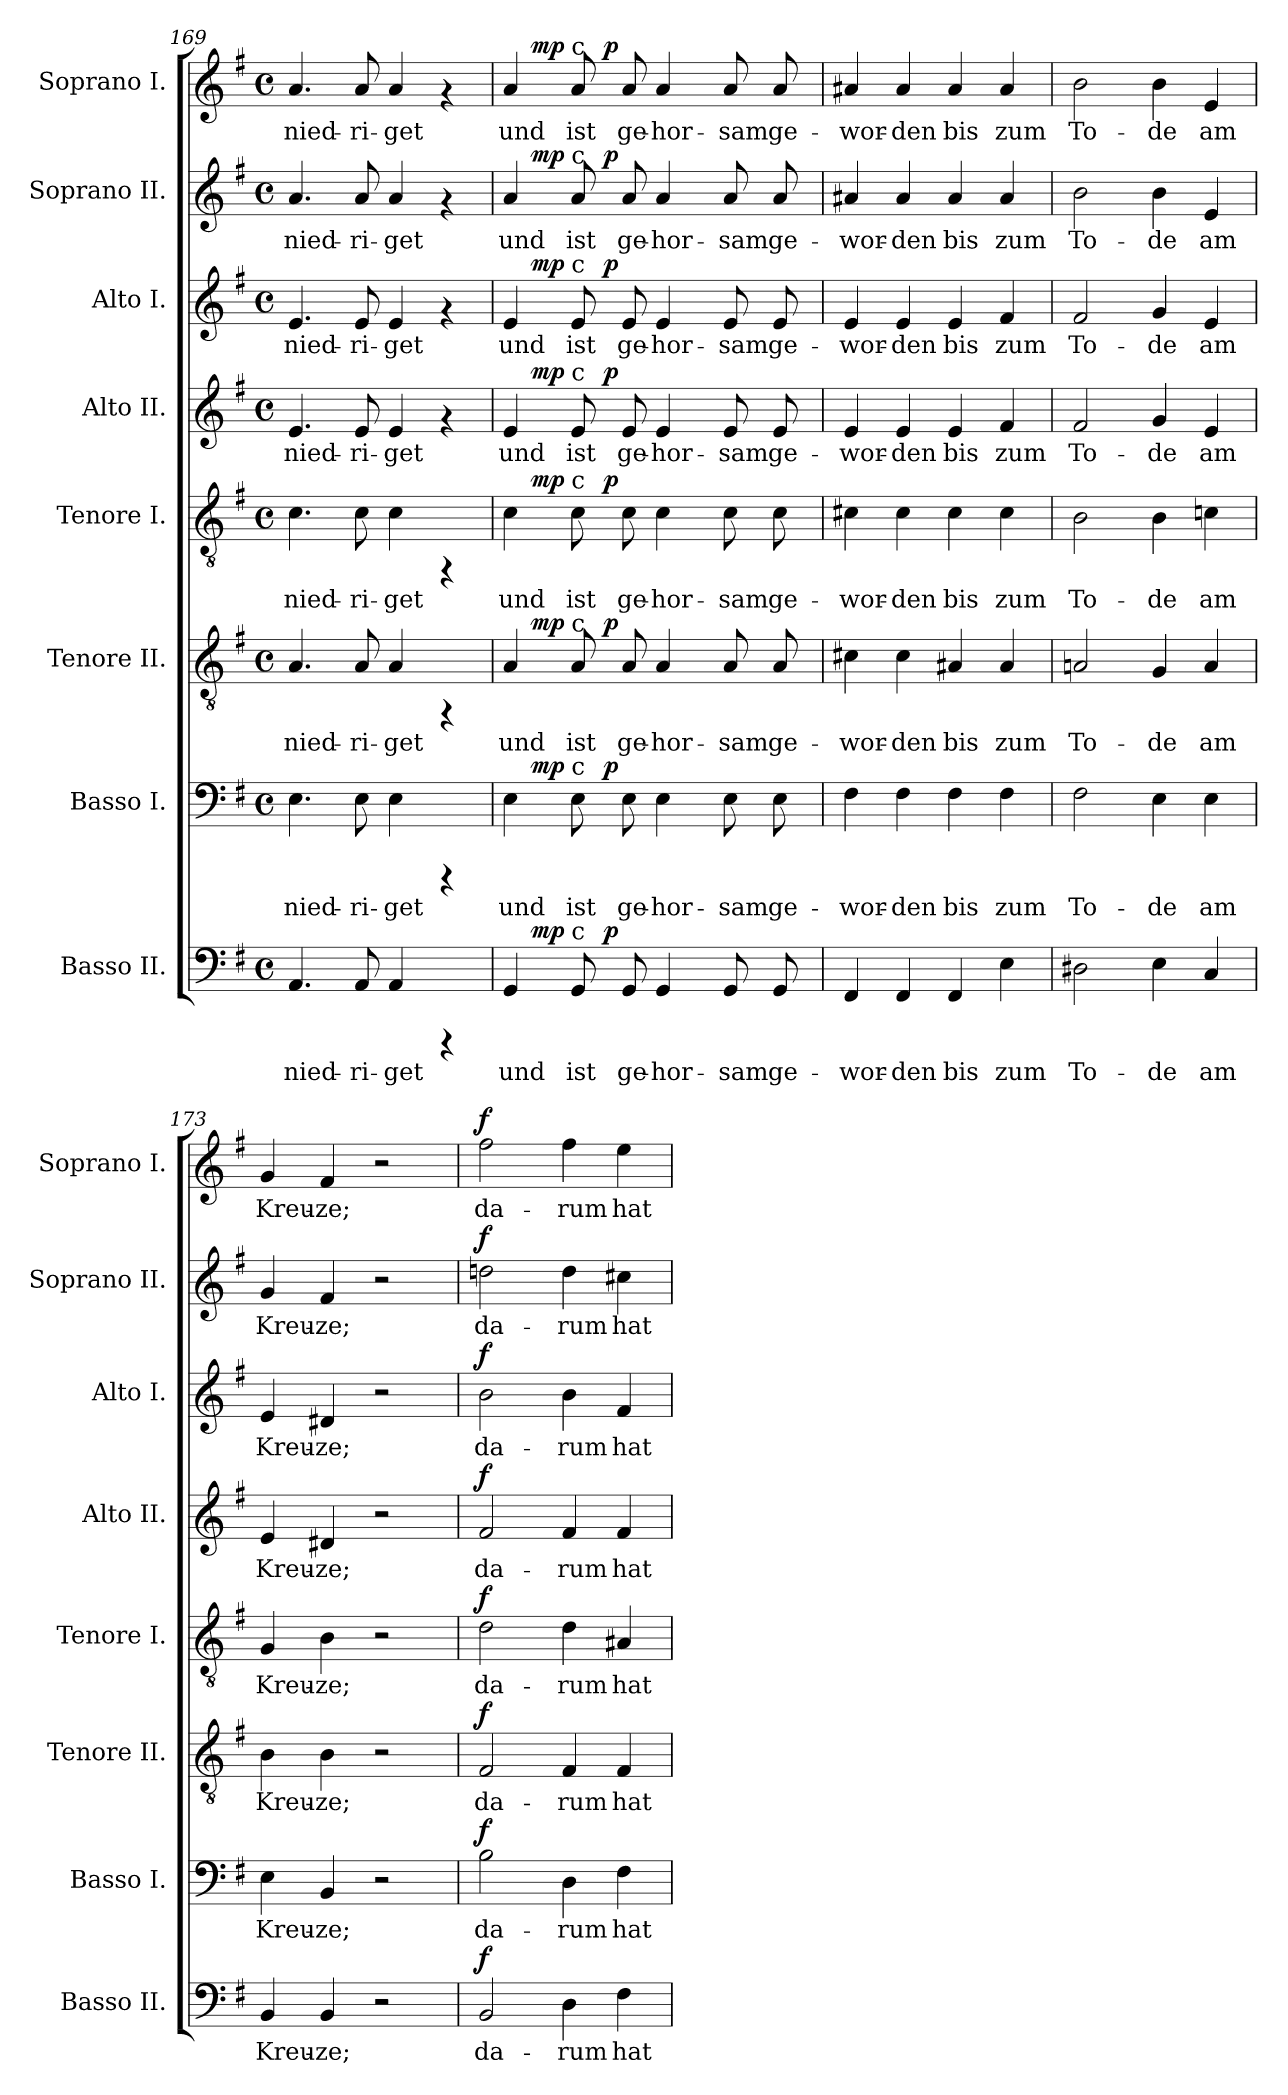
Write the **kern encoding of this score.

**kern	**text	**dynam	**kern	**text	**dynam	**kern	**text	**dynam	**kern	**text	**dynam	**kern	**text	**dynam	**kern	**text	**dynam	**kern	**text	**dynam	**kern	**text	**dynam
*part8	*part8	*part8	*part7	*part7	*part7	*part6	*part6	*part6	*part5	*part5	*part5	*part4	*part4	*part4	*part3	*part3	*part3	*part2	*part2	*part2	*part1	*part1	*part1
*staff8	*staff8	*staff8	*staff7	*staff7	*staff7	*staff6	*staff6	*staff6	*staff5	*staff5	*staff5	*staff4	*staff4	*staff4	*staff3	*staff3	*staff3	*staff2	*staff2	*staff2	*staff1	*staff1	*staff1
*I"Basso II.	*	*	*I"Basso I.	*	*	*I"Tenore II.	*	*	*I"Tenore I.	*	*	*I"Alto II.	*	*	*I"Alto I.	*	*	*I"Soprano II.	*	*	*I"Soprano I.	*	*
*I'Basso II.	*	*	*I'Basso I.	*	*	*I'Tenore II.	*	*	*I'Tenore I.	*	*	*I'Alto II.	*	*	*I'Alto I.	*	*	*I'Soprano II.	*	*	*I'Soprano I.	*	*
*clefF4	*	*	*clefF4	*	*	*clefGv2	*	*	*clefGv2	*	*	*clefG2	*	*	*clefG2	*	*	*clefG2	*	*	*clefG2	*	*
*k[f#]	*	*	*k[f#]	*	*	*k[f#]	*	*	*k[f#]	*	*	*k[f#]	*	*	*k[f#]	*	*	*k[f#]	*	*	*k[f#]	*	*
*G:	*	*	*G:	*	*	*G:	*	*	*G:	*	*	*G:	*	*	*G:	*	*	*G:	*	*	*G:	*	*
*M4/4	*	*	*M4/4	*	*	*M4/4	*	*	*M4/4	*	*	*M4/4	*	*	*M4/4	*	*	*M4/4	*	*	*M4/4	*	*
*met(c)	*	*	*met(c)	*	*	*met(c)	*	*	*met(c)	*	*	*met(c)	*	*	*met(c)	*	*	*met(c)	*	*	*met(c)	*	*
=169	=169	=169	=169	=169	=169	=169	=169	=169	=169	=169	=169	=169	=169	=169	=169	=169	=169	=169	=169	=169	=169	=169	=169
!	!LO:LY:b:cj	!	!	!LO:LY:b:cj	!	!	!LO:LY:b:cj	!	!	!LO:LY:b:cj	!	!	!LO:LY:b:cj	!	!	!LO:LY:b:cj	!	!	!LO:LY:b:cj	!	!	!LO:LY:b:cj	!
4.AA/	-nied-	.	4.E\	-nied-	.	4.A/	-nied-	.	4.c\	-nied-	.	4.e/	-nied-	.	4.e/	-nied-	.	4.a/	-nied-	.	4.a/	-nied-	.
!	!LO:LY:b:cj	!	!	!LO:LY:b:cj	!	!	!LO:LY:b:cj	!	!	!LO:LY:b:cj	!	!	!LO:LY:b:cj	!	!	!LO:LY:b:cj	!	!	!LO:LY:b:cj	!	!	!LO:LY:b:cj	!
8AA/	-ri-	.	8E\	-ri-	.	8A/	-ri-	.	8c\	-ri-	.	8e/	-ri-	.	8e/	-ri-	.	8a/	-ri-	.	8a/	-ri-	.
!	!LO:LY:b:cj	!	!	!LO:LY:b:cj	!	!	!LO:LY:b:cj	!	!	!LO:LY:b:cj	!	!	!LO:LY:b:cj	!	!	!LO:LY:b:cj	!	!	!LO:LY:b:cj	!	!	!LO:LY:b:cj	!
4AA/	-get	.	4E\	-get	.	4A/	-get	.	4c\	-get	.	4e/	-get	.	4e/	-get	.	4a/	-get	.	4a/	-get	.
4rCCC	.	.	4rCCC	.	.	4rFF	.	.	4rFF	.	.	4rf	.	.	4rf	.	.	4rf	.	.	4rf	.	.
=170!	=170!	=170!	=170!	=170!	=170!	=170!	=170!	=170!	=170!	=170!	=170!	=170!	=170!	=170!	=170!	=170!	=170!	=170!	=170!	=170!	=170!	=170!	=170!
!	!	!	!	!	!	!	!	!	!	!	!	!	!	!	!	!	!	!	!	!	!LO:TX:a:t=c	!	!
!	!	!	!	!	!	!	!	!	!	!	!	!	!	!	!	!	!	!	!	!	!LO:TX:a:t=MWV B 52 (1844)	!	!
!	!	!	!	!	!	!	!	!	!	!	!	!	!	!	!	!	!	!LO:TX:a:t=c	!	!	!	!	!
!	!	!	!	!	!	!	!	!	!	!	!	!	!	!	!LO:TX:a:t=c	!	!	!	!	!	!	!	!
!	!	!	!	!	!	!	!	!	!	!	!	!LO:TX:a:t=c	!	!	!	!	!	!	!	!	!	!	!
!	!	!	!	!	!	!	!	!	!LO:TX:a:t=c	!	!	!	!	!	!	!	!	!	!	!	!	!	!
!	!	!	!	!	!	!LO:TX:a:t=c	!	!	!	!	!	!	!	!	!	!	!	!	!	!	!	!	!
!	!	!	!LO:TX:a:t=c	!	!	!	!	!	!	!	!	!	!	!	!	!	!	!	!	!	!	!	!
!LO:TX:a:t=c	!	!	!	!	!	!	!	!	!	!	!	!	!	!	!	!	!	!	!	!	!	!	!
!	!LO:LY:b:cj	!	!	!LO:LY:b:cj	!	!	!LO:LY:b:cj	!	!	!LO:LY:b:cj	!	!	!LO:LY:b:cj	!	!	!LO:LY:b:cj	!	!	!LO:LY:b:cj	!	!	!LO:LY:b:cj	!
*^	*	*	*^	*	*	*^	*	*	*^	*	*	*^	*	*	*^	*	*	*^	*	*	*^	*	*
*	*^	*	*	*	*^	*	*	*	*^	*	*	*	*^	*	*	*	*^	*	*	*	*^	*	*	*	*^	*	*	*	*^	*	*
4GG/	16.ryy	4ryy	und	.	4E\	16.ryy	4ryy	und	.	4A/	16.ryy	4ryy	und	.	4c\	16.ryy	4ryy	und	.	4e/	16.ryy	4ryy	und	.	4e/	16.ryy	4ryy	und	.	4a/	16.ryy	4ryy	und	.	4a/	16.ryy	4ryy	und	.
!	!	!	!	!LO:DY:a	!	!	!	!	!LO:DY:a	!	!	!	!	!LO:DY:a	!	!	!	!	!LO:DY:a	!	!	!	!	!LO:DY:a	!	!	!	!	!LO:DY:a	!	!	!	!	!LO:DY:a	!	!	!	!	!LO:DY:a
.	2ryy	.	.	mp	.	2ryy	.	.	mp	.	2ryy	.	.	mp	.	2ryy	.	.	mp	.	2ryy	.	.	mp	.	2ryy	.	.	mp	.	2ryy	.	.	mp	.	2ryy	.	.	mp
!	!	!	!	!	!	!	!	!	!	!	!	!	!	!	!	!	!	!	!	!	!	!	!	!	!	!	!	!	!	!	!	!	!	!	!LO:TX:a:t=c	!	!	!	!
!	!	!	!	!	!	!	!	!	!	!	!	!	!	!	!	!	!	!	!	!	!	!	!	!	!	!	!	!	!	!LO:TX:a:t=c	!	!	!	!	!	!	!	!	!
!	!	!	!	!	!	!	!	!	!	!	!	!	!	!	!	!	!	!	!	!	!	!	!	!	!LO:TX:a:t=c	!	!	!	!	!	!	!	!	!	!	!	!	!	!
!	!	!	!	!	!	!	!	!	!	!	!	!	!	!	!	!	!	!	!	!LO:TX:a:t=c	!	!	!	!	!	!	!	!	!	!	!	!	!	!	!	!	!	!	!
!	!	!	!	!	!	!	!	!	!	!	!	!	!	!	!LO:TX:a:t=c	!	!	!	!	!	!	!	!	!	!	!	!	!	!	!	!	!	!	!	!	!	!	!	!
!	!	!	!	!	!	!	!	!	!	!LO:TX:a:t=c	!	!	!	!	!	!	!	!	!	!	!	!	!	!	!	!	!	!	!	!	!	!	!	!	!	!	!	!	!
!	!	!	!	!	!LO:TX:a:t=c	!	!	!	!	!	!	!	!	!	!	!	!	!	!	!	!	!	!	!	!	!	!	!	!	!	!	!	!	!	!	!	!	!	!
!LO:TX:a:t=c	!	!	!	!	!	!	!	!	!	!	!	!	!	!	!	!	!	!	!	!	!	!	!	!	!	!	!	!	!	!	!	!	!	!	!	!	!	!	!
!	!	!	!LO:LY:b:cj	!	!	!	!	!LO:LY:b:cj	!	!	!	!	!LO:LY:b:cj	!	!	!	!	!LO:LY:b:cj	!	!	!	!	!LO:LY:b:cj	!	!	!	!	!LO:LY:b:cj	!	!	!	!	!LO:LY:b:cj	!	!	!	!	!LO:LY:b:cj	!
8GG/	.	16ryy	ist	.	8E\	.	16ryy	ist	.	8A/	.	16ryy	ist	.	8c\	.	16ryy	ist	.	8e/	.	16ryy	ist	.	8e/	.	16ryy	ist	.	8a/	.	16ryy	ist	.	8a/	.	16ryy	ist	.
.	.	64ryy	.	.	.	.	64ryy	.	.	.	.	64ryy	.	.	.	.	64ryy	.	.	.	.	64ryy	.	.	.	.	64ryy	.	.	.	.	64ryy	.	.	.	.	64ryy	.	.
!	!	!	!	!LO:DY:a	!	!	!	!	!LO:DY:a	!	!	!	!	!LO:DY:a	!	!	!	!	!LO:DY:a	!	!	!	!	!LO:DY:a	!	!	!	!	!LO:DY:a	!	!	!	!	!LO:DY:a	!	!	!	!	!LO:DY:a
.	.	2ryy	.	p	.	.	2ryy	.	p	.	.	2ryy	.	p	.	.	2ryy	.	p	.	.	2ryy	.	p	.	.	2ryy	.	p	.	.	2ryy	.	p	.	.	2ryy	.	p
!	!	!	!LO:LY:b:cj	!	!	!	!	!LO:LY:b:cj	!	!	!	!	!LO:LY:b:cj	!	!	!	!	!LO:LY:b:cj	!	!	!	!	!LO:LY:b:cj	!	!	!	!	!LO:LY:b:cj	!	!	!	!	!LO:LY:b:cj	!	!	!	!	!LO:LY:b:cj	!
8GG/	.	.	ge-	.	8E\	.	.	ge-	.	8A/	.	.	ge-	.	8c\	.	.	ge-	.	8e/	.	.	ge-	.	8e/	.	.	ge-	.	8a/	.	.	ge-	.	8a/	.	.	ge-	.
!	!	!	!LO:LY:b:cj	!	!	!	!	!LO:LY:b:cj	!	!	!	!	!LO:LY:b:cj	!	!	!	!	!LO:LY:b:cj	!	!	!	!	!LO:LY:b:cj	!	!	!	!	!LO:LY:b:cj	!	!	!	!	!LO:LY:b:cj	!	!	!	!	!LO:LY:b:cj	!
4GG/	.	.	-hor-	.	4E\	.	.	-hor-	.	4A/	.	.	-hor-	.	4c\	.	.	-hor-	.	4e/	.	.	-hor-	.	4e/	.	.	-hor-	.	4a/	.	.	-hor-	.	4a/	.	.	-hor-	.
.	4ryy	.	.	.	.	4ryy	.	.	.	.	4ryy	.	.	.	.	4ryy	.	.	.	.	4ryy	.	.	.	.	4ryy	.	.	.	.	4ryy	.	.	.	.	4ryy	.	.	.
!	!	!	!LO:LY:b:cj	!	!	!	!	!LO:LY:b:cj	!	!	!	!	!LO:LY:b:cj	!	!	!	!	!LO:LY:b:cj	!	!	!	!	!LO:LY:b:cj	!	!	!	!	!LO:LY:b:cj	!	!	!	!	!LO:LY:b:cj	!	!	!	!	!LO:LY:b:cj	!
8GG/	.	.	-sam	.	8E\	.	.	-sam	.	8A/	.	.	-sam	.	8c\	.	.	-sam	.	8e/	.	.	-sam	.	8e/	.	.	-sam	.	8a/	.	.	-sam	.	8a/	.	.	-sam	.
.	.	8ryy	.	.	.	.	8ryy	.	.	.	.	8ryy	.	.	.	.	8ryy	.	.	.	.	8ryy	.	.	.	.	8ryy	.	.	.	.	8ryy	.	.	.	.	8ryy	.	.
.	8ryy	.	.	.	.	8ryy	.	.	.	.	8ryy	.	.	.	.	8ryy	.	.	.	.	8ryy	.	.	.	.	8ryy	.	.	.	.	8ryy	.	.	.	.	8ryy	.	.	.
!	!	!	!LO:LY:b:cj	!	!	!	!	!LO:LY:b:cj	!	!	!	!	!LO:LY:b:cj	!	!	!	!	!LO:LY:b:cj	!	!	!	!	!LO:LY:b:cj	!	!	!	!	!LO:LY:b:cj	!	!	!	!	!LO:LY:b:cj	!	!	!	!	!LO:LY:b:cj	!
8GG/	.	.	ge-	.	8E\	.	.	ge-	.	8A/	.	.	ge-	.	8c\	.	.	ge-	.	8e/	.	.	ge-	.	8e/	.	.	ge-	.	8a/	.	.	ge-	.	8a/	.	.	ge-	.
.	.	32.ryy	.	.	.	.	32.ryy	.	.	.	.	32.ryy	.	.	.	.	32.ryy	.	.	.	.	32.ryy	.	.	.	.	32.ryy	.	.	.	.	32.ryy	.	.	.	.	32.ryy	.	.
.	32ryy	.	.	.	.	32ryy	.	.	.	.	32ryy	.	.	.	.	32ryy	.	.	.	.	32ryy	.	.	.	.	32ryy	.	.	.	.	32ryy	.	.	.	.	32ryy	.	.	.
!!LO:PB:g=z
=171!	=171!	=171!	=171!	=171!	=171!	=171!	=171!	=171!	=171!	=171!	=171!	=171!	=171!	=171!	=171!	=171!	=171!	=171!	=171!	=171!	=171!	=171!	=171!	=171!	=171!	=171!	=171!	=171!	=171!	=171!	=171!	=171!	=171!	=171!	=171!	=171!	=171!	=171!	=171!
!	!	!	!LO:LY:b:cj	!	!	!	!	!LO:LY:b:cj	!	!	!	!	!LO:LY:b:cj	!	!	!	!	!LO:LY:b:cj	!	!	!	!	!LO:LY:b:cj	!	!	!	!	!LO:LY:b:cj	!	!	!	!	!LO:LY:b:cj	!	!	!	!	!LO:LY:b:cj	!
*v	*v	*v	*	*	*	*	*	*	*	*v	*v	*v	*	*	*v	*v	*v	*	*	*v	*v	*v	*	*	*v	*v	*v	*	*	*v	*v	*v	*	*	*v	*v	*v	*	*
*	*	*	*v	*v	*v	*	*	*	*	*	*	*	*	*	*	*	*	*	*	*	*	*	*	*	*
4FF#/	-wor-	.	4F#\	-wor-	.	4c#X\	-wor-	.	4c#X\	-wor-	.	4e/	-wor-	.	4e/	-wor-	.	4a#X/	-wor-	.	4a#X/	-wor-	.
!	!LO:LY:b:cj	!	!	!LO:LY:b:cj	!	!	!LO:LY:b:cj	!	!	!LO:LY:b:cj	!	!	!LO:LY:b:cj	!	!	!LO:LY:b:cj	!	!	!LO:LY:b:cj	!	!	!LO:LY:b:cj	!
4FF#/	-den	.	4F#\	-den	.	4c#\	-den	.	4c#\	-den	.	4e/	-den	.	4e/	-den	.	4a#/	-den	.	4a#/	-den	.
!	!LO:LY:b:cj	!	!	!LO:LY:b:cj	!	!	!LO:LY:b:cj	!	!	!LO:LY:b:cj	!	!	!LO:LY:b:cj	!	!	!LO:LY:b:cj	!	!	!LO:LY:b:cj	!	!	!LO:LY:b:cj	!
4FF#/	bis	.	4F#\	bis	.	4A#X/	bis	.	4c#\	bis	.	4e/	bis	.	4e/	bis	.	4a#/	bis	.	4a#/	bis	.
!	!LO:LY:b:cj	!	!	!LO:LY:b:cj	!	!	!LO:LY:b:cj	!	!	!LO:LY:b:cj	!	!	!LO:LY:b:cj	!	!	!LO:LY:b:cj	!	!	!LO:LY:b:cj	!	!	!LO:LY:b:cj	!
4E\	zum	.	4F#\	zum	.	4A#/	zum	.	4c#\	zum	.	4f#/	zum	.	4f#/	zum	.	4a#/	zum	.	4a#/	zum	.
=172!	=172!	=172!	=172!	=172!	=172!	=172!	=172!	=172!	=172!	=172!	=172!	=172!	=172!	=172!	=172!	=172!	=172!	=172!	=172!	=172!	=172!	=172!	=172!
!	!LO:LY:b:cj	!	!	!LO:LY:b:cj	!	!	!LO:LY:b:cj	!	!	!LO:LY:b:cj	!	!	!LO:LY:b:cj	!	!	!LO:LY:b:cj	!	!	!LO:LY:b:cj	!	!	!LO:LY:b:cj	!
2D#X\	To-	.	2F#\	To-	.	2An/	To-	.	2B\	To-	.	2f#/	To-	.	2f#/	To-	.	2b\	To-	.	2b\	To-	.
!	!LO:LY:b:cj	!	!	!LO:LY:b:cj	!	!	!LO:LY:b:cj	!	!	!LO:LY:b:cj	!	!	!LO:LY:b:cj	!	!	!LO:LY:b:cj	!	!	!LO:LY:b:cj	!	!	!LO:LY:b:cj	!
4E\	-de	.	4E\	-de	.	4G/	-de	.	4B\	-de	.	4g/	-de	.	4g/	-de	.	4b\	-de	.	4b\	-de	.
!	!LO:LY:b:cj	!	!	!LO:LY:b:cj	!	!	!LO:LY:b:cj	!	!	!LO:LY:b:cj	!	!	!LO:LY:b:cj	!	!	!LO:LY:b:cj	!	!	!LO:LY:b:cj	!	!	!LO:LY:b:cj	!
4C/	am	.	4E\	am	.	4A/	am	.	4cn\	am	.	4e/	am	.	4e/	am	.	4e/	am	.	4e/	am	.
=173!	=173!	=173!	=173!	=173!	=173!	=173!	=173!	=173!	=173!	=173!	=173!	=173!	=173!	=173!	=173!	=173!	=173!	=173!	=173!	=173!	=173!	=173!	=173!
!	!LO:LY:b:cj	!	!	!LO:LY:b:cj	!	!	!LO:LY:b:cj	!	!	!LO:LY:b:cj	!	!	!LO:LY:b:cj	!	!	!LO:LY:b:cj	!	!	!LO:LY:b:cj	!	!	!LO:LY:b:cj	!
4BB/	Kreu-	.	4E\	Kreu-	.	4B\	Kreu-	.	4G/	Kreu-	.	4e/	Kreu-	.	4e/	Kreu-	.	4g/	Kreu-	.	4g/	Kreu-	.
!	!LO:LY:b:cj	!	!	!LO:LY:b:cj	!	!	!LO:LY:b:cj	!	!	!LO:LY:b:cj	!	!	!LO:LY:b:cj	!	!	!LO:LY:b:cj	!	!	!LO:LY:b:cj	!	!	!LO:LY:b:cj	!
4BB/	-ze;	.	4BB/	-ze;	.	4B\	-ze;	.	4B\	-ze;	.	4d#X/	-ze;	.	4d#X/	-ze;	.	4f#/	-ze;	.	4f#/	-ze;	.
2r	.	.	2r	.	.	2r	.	.	2r	.	.	2r	.	.	2r	.	.	2r	.	.	2r	.	.
=174!	=174!	=174!	=174!	=174!	=174!	=174!	=174!	=174!	=174!	=174!	=174!	=174!	=174!	=174!	=174!	=174!	=174!	=174!	=174!	=174!	=174!	=174!	=174!
!	!LO:LY:b:cj	!LO:DY:a	!	!LO:LY:b:cj	!LO:DY:a	!	!LO:LY:b:cj	!LO:DY:a	!	!LO:LY:b:cj	!LO:DY:a	!	!LO:LY:b:cj	!LO:DY:a	!	!LO:LY:b:cj	!LO:DY:a	!	!LO:LY:b:cj	!LO:DY:a	!	!LO:LY:b:cj	!LO:DY:a
2BB/	da-	f	2B\	da-	f	2F#/	da-	f	2d\	da-	f	2f#/	da-	f	2b\	da-	f	2ddn\	da-	f	2ff#\	da-	f
!	!LO:LY:b:cj	!	!	!LO:LY:b:cj	!	!	!LO:LY:b:cj	!	!	!LO:LY:b:cj	!	!	!LO:LY:b:cj	!	!	!LO:LY:b:cj	!	!	!LO:LY:b:cj	!	!	!LO:LY:b:cj	!
4D\	-rum	.	4D\	-rum	.	4F#/	-rum	.	4d\	-rum	.	4f#/	-rum	.	4b\	-rum	.	4dd\	-rum	.	4ff#\	-rum	.
!	!LO:LY:b:cj	!	!	!LO:LY:b:cj	!	!	!LO:LY:b:cj	!	!	!LO:LY:b:cj	!	!	!LO:LY:b:cj	!	!	!LO:LY:b:cj	!	!	!LO:LY:b:cj	!	!	!LO:LY:b:cj	!
4F#\	hat	.	4F#\	hat	.	4F#/	hat	.	4A#X/	hat	.	4f#/	hat	.	4f#/	hat	.	4cc#X\	hat	.	4ee\	hat	.
=!	=!	=!	=!	=!	=!	=!	=!	=!	=!	=!	=!	=!	=!	=!	=!	=!	=!	=!	=!	=!	=!	=!	=!
*-	*-	*-	*-	*-	*-	*-	*-	*-	*-	*-	*-	*-	*-	*-	*-	*-	*-	*-	*-	*-	*-	*-	*-
